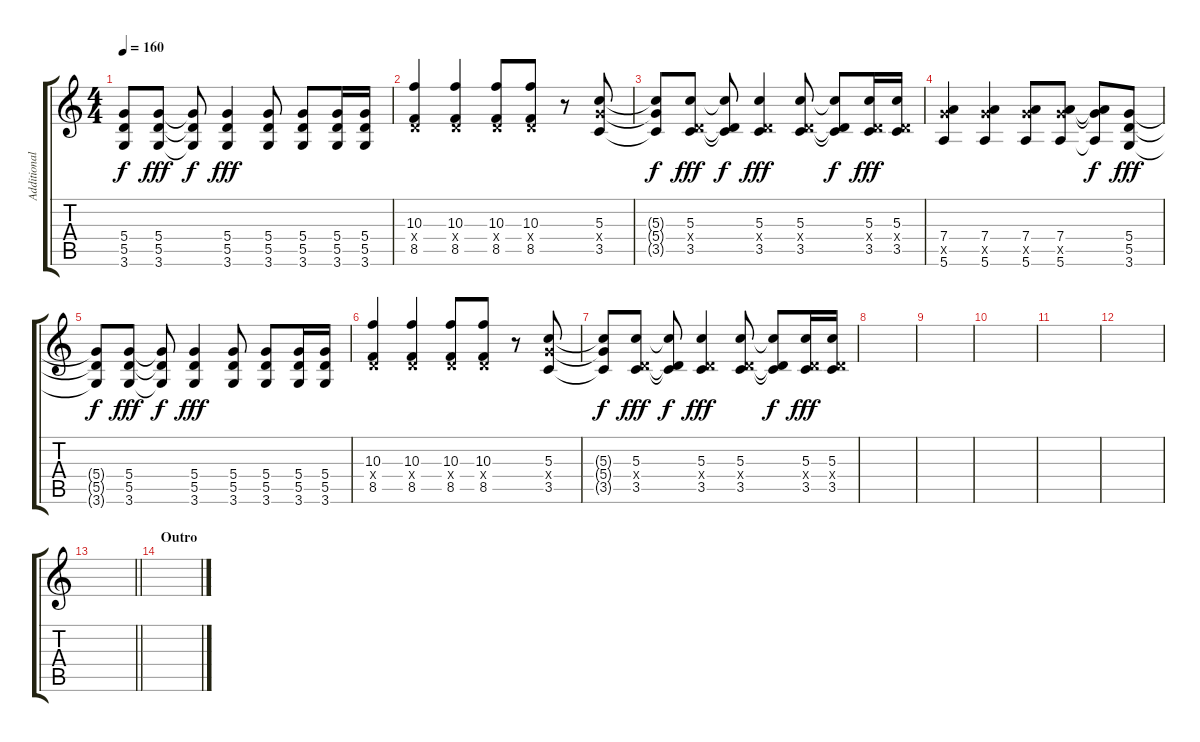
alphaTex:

\track ("Additional Guitar" "Additional") {instrument distortionguitar}
\staff {score tabs}
\tuning (E4 B3 G3 D3 A2 E2) {hide}
\ts (4 4)
\tempo 160
\clef g2
\ks c
(5.4{t} 5.5{t} 3.6{t}).8{dy f} (5.4 5.5 3.6).8{dy fff} (5.4{t} 5.5{t} 3.6{t}).8{dy f} (5.4 5.5 3.6).4{dy fff} (5.4 5.5 3.6).8 (5.4 5.5 3.6).8 (5.4 5.5 3.6).16 (5.4 5.5 3.6).16 |
(10.3 0.4{x} 8.5).4 (10.3 0.4{x} 8.5).4 (10.3 0.4{x} 8.5).8 (10.3 0.4{x} 8.5).8 r.8 (5.3 5.4{x} 3.5).8 |
(5.3{t} 5.4{t} 3.5{t}).8{dy f} (5.3 0.4{x} 3.5).8{dy fff} (5.3{t} 0.4{t} 3.5{t}).8{dy f} (5.3 0.4{x} 3.5).4{dy fff} (5.3 0.4{x} 3.5).8 (5.3{t} 0.4{t} 3.5{t}).8{dy f} (5.3 0.4{x} 3.5).16{dy fff} (5.3 0.4{x} 3.5).16 |
(7.4 10.5{x} 5.6).4 (7.4 10.5{x} 5.6).4 (7.4 10.5{x} 5.6).8 (7.4 10.5{x} 5.6).8 (7.4{t} 10.5{t} 5.6{t}).8{dy f} (5.4 5.5 3.6).8{dy fff} |
(5.4{t} 5.5{t} 3.6{t}).8{dy f} (5.4 5.5 3.6).8{dy fff} (5.4{t} 5.5{t} 3.6{t}).8{dy f} (5.4 5.5 3.6).4{dy fff} (5.4 5.5 3.6).8 (5.4 5.5 3.6).8 (5.4 5.5 3.6).16 (5.4 5.5 3.6).16 |
(10.3 0.4{x} 8.5).4 (10.3 0.4{x} 8.5).4 (10.3 0.4{x} 8.5).8 (10.3 0.4{x} 8.5).8 r.8 (5.3 5.4{x} 3.5).8 |
(5.3{t} 5.4{t} 3.5{t}).8{dy f} (5.3 0.4{x} 3.5).8{dy fff} (5.3{t} 0.4{t} 3.5{t}).8{dy f} (5.3 0.4{x} 3.5).4{dy fff} (5.3 0.4{x} 3.5).8 (5.3{t} 0.4{t} 3.5{t}).8{dy f} (5.3 0.4{x} 3.5).16{dy fff} (5.3 0.4{x} 3.5).16 |
|
|
|
|
|
\barLineRight lightlight
|
\section ("" "Outro")
